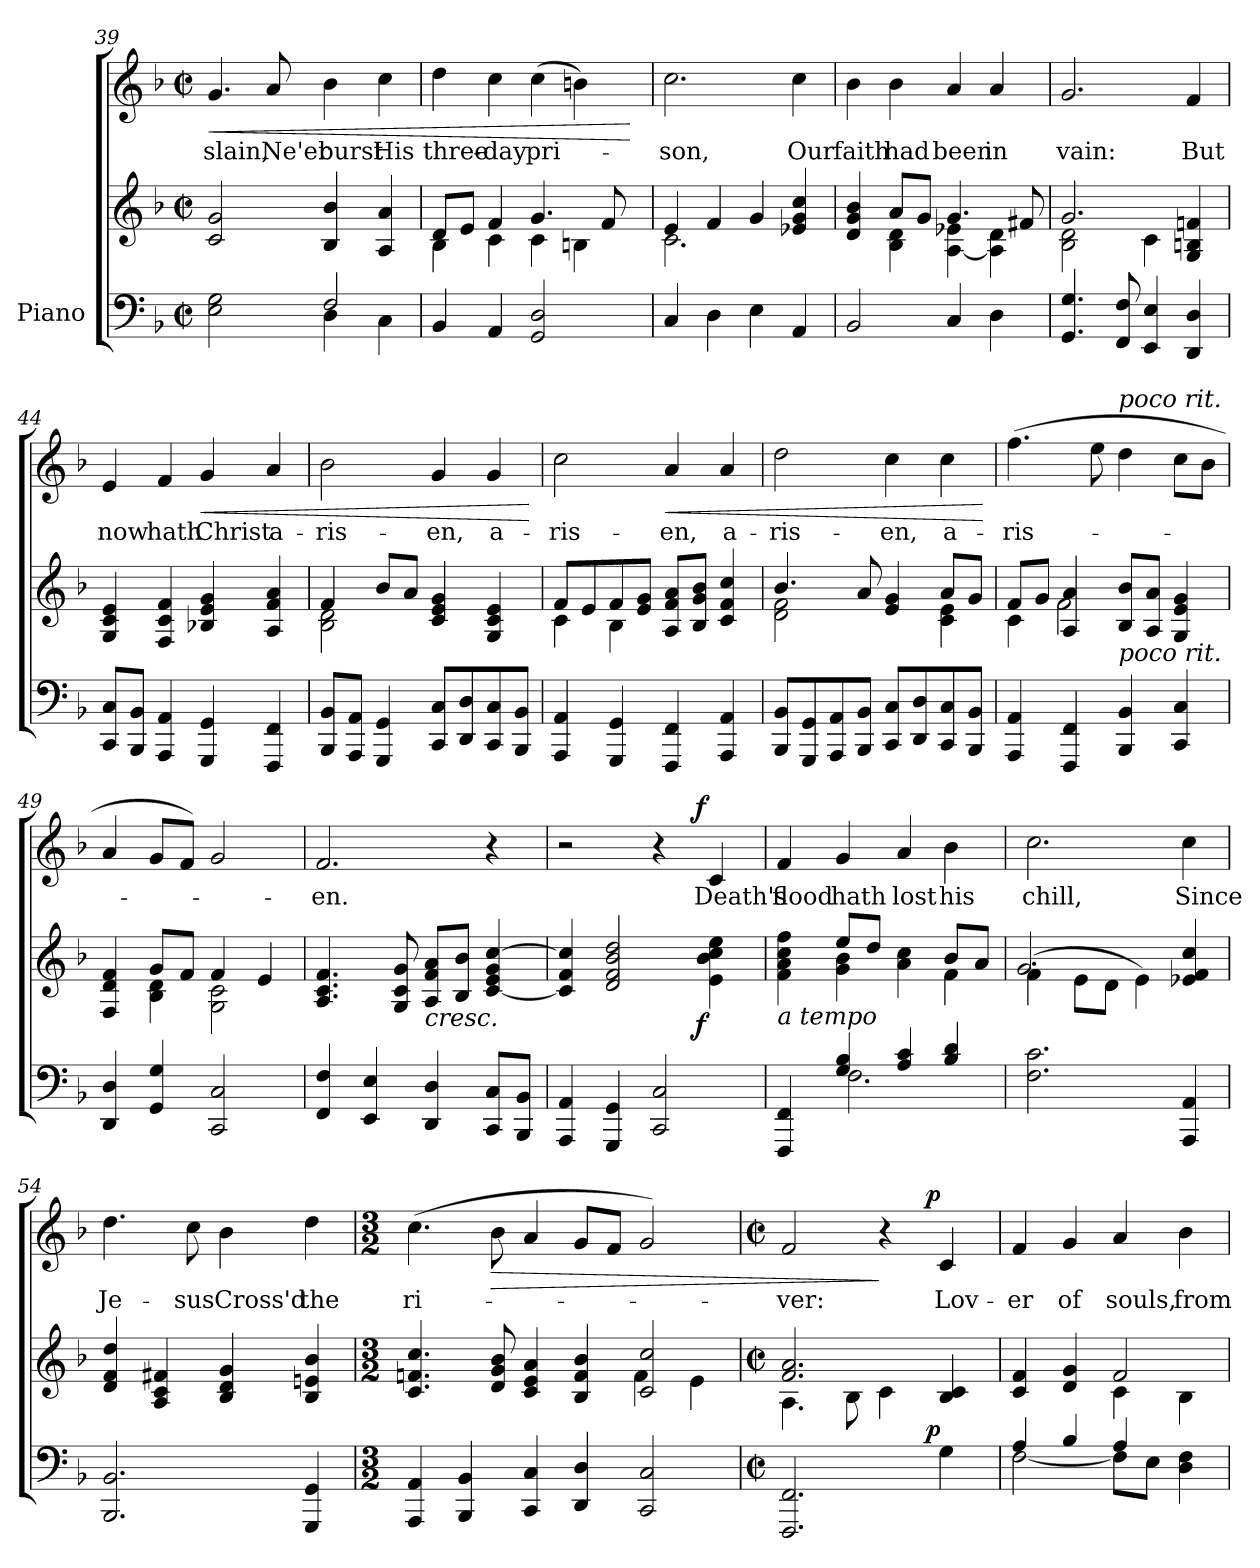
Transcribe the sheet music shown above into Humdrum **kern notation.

**kern	**kern	**dynam	**kern	**text	**dynam
*part2	*part2	*part2	*part1	*part1	*part1
*staff3	*staff2	*staff2/3	*staff1	*staff1	*staff1
*I"Piano	*	*	*	*	*
*clefF4	*clefG2	*	*clefG2	*	*
*k[b-]	*k[b-]	*	*k[b-]	*	*
*F:	*F:	*	*F:	*	*
*M2/2	*M2/2	*	*M2/2	*	*
*met(c|)	*met(c|)	*	*met(c|)	*	*
=39	=39	=39	=39	=39	=39
*^	*	*	*	*	*
!	!	!	!	!	!LO:LY:b	!LO:HP:b
2ryy	2E\ 2G\	2c/ 2g/	.	4.g/	slain,	<
!	!	!	!	!	!LO:LY:b	!
.	.	.	.	8a/	Ne'er	.
!	!	!	!	!	!LO:LY:b	!
2F/	4D\	4B-/ 4b-/	.	4b-\	burst	.
!	!	!	!	!	!LO:LY:b	!
.	4C\	4A/ 4a/	.	4cc\	His	.
=40	=40	=40	=40	=40	=40	=40
*	*	*^	*	*	*	*
!	!	!	!	!	!	!LO:LY:b	!
*v	*v	*	*	*	*	*	*
4BB-/	4B-\	8d/L	.	4dd\	three-	.
.	.	8e/J	.	.	.	.
!	!	!	!	!	!LO:LY:b	!
4AA/	4f/	4c\	.	4cc\	-day	.
!	!	!	!	!	!LO:LY:b	!
2GG/ 2D/	4.g/	4c\	.	(>4cc\	pri-	.
.	.	4Bn\	.	4bn\)	.	.
.	8f/	.	.	.	.	.
16.ryy	16.ryy	16.ryy	.	16.ryy	.	[
=41	=41	=41	=41	=41	=41	=41
!	!	!	!	!	!LO:LY:b	!
4C/	4e/	2.c\	.	2.cc\	-son,	.
4D\	4f/	.	.	.	.	.
4E\	4g/	.	.	.	.	.
!	!	!	!	!	!LO:LY:b	!
4AA/	4e-X/ 4g/ 4cc/	4ryy	.	4cc\	Our	.
!!LO:LB:g=z
=42	=42	=42	=42	=42	=42	=42
!	!	!	!	!	!LO:LY:b	!
2BB-/	4d/ 4g/ 4b-/	4ryy	.	4b-\	faith	.
!	!	!	!	!	!LO:LY:b	!
.	4B-\ 4d\	8a/L	.	4b-\	had	.
.	.	8g/J	.	.	.	.
!	!	!	!	!	!LO:LY:b	!
4C/	4.g/	[<4A\ 4e-X\	.	4a/	been	.
!	!	!	!	!	!LO:LY:b	!
4D\	.	4A\] 4d\	.	4a/	in	.
.	8f#X/	.	.	.	.	.
=43	=43	=43	=43	=43	=43	=43
!	!	!	!	!	!LO:LY:b	!
4.GG/ 4.G/	2.g/	2B-\ 2d\	.	2.g/	vain:	.
8FF/ 8F/	.	.	.	.	.	.
4EE/ 4E/	.	4c\	.	.	.	.
!	!	!	!	!	!LO:LY:b	!
4DD/ 4D/	4G/ 4Bn/ 4fn/	4ryy	.	4f/	But	.
=44	=44	=44	=44	=44	=44	=44
!	!	!	!	!	!LO:LY:b	!
*	*v	*v	*	*	*	*
8CC/ 8C/L	4G/ 4c/ 4e/	.	4e/	now	.
8BBB-/ 8BB-/J	.	.	.	.	.
!	!	!	!	!LO:LY:b	!
4AAA/ 4AA/	4F/ 4c/ 4f/	.	4f/	hath	.
!	!	!	!	!LO:LY:b	!LO:HP:b
4GGG/ 4GG/	4B-X/ 4e/ 4g/	.	4g/	Christ	<
!	!	!	!	!LO:LY:b	!
4FFF/ 4FF/	4A/ 4f/ 4a/	.	4a/	a-	.
=45	=45	=45	=45	=45	=45
*	*^	*	*	*	*
!	!	!	!	!	!LO:LY:b	!
8BBB-/ 8BB-/L	4f/	2B-\ 2d\	.	2b-\	-ris-	.
8AAA/ 8AA/J	.	.	.	.	.	.
4GGG/ 4GG/	8b-/L	.	.	.	.	.
.	8a/J	.	.	.	.	.
!	!	!	!	!	!LO:LY:b	!
8CC/ 8C/L	4c/ 4e/ 4g/	2ryy	.	4g/	-en,	.
8DD/ 8D/	.	.	.	.	.	.
!	!	!	!	!	!LO:LY:b	!
8CC/ 8C/	4G/ 4c/ 4e/	.	.	4g/	a-	.
8BBB-/ 8BB-/J	.	.	.	.	.	.
*	*v	*v	*	*	*	*
.	.	.	.	.	[
!!LO:LB:g=z
=46	=46	=46	=46	=46	=46
*	*^	*	*	*	*
!	!	!	!	!	!LO:LY:b	!
4AAA/ 4AA/	8f/L	4c\	.	2cc\	-ris-	.
.	8e/	.	.	.	.	.
4GGG/ 4GG/	8f/	4B-\	.	.	.	.
.	8e/ 8g/J	.	.	.	.	.
!	!	!	!	!	!LO:LY:b	!LO:HP:b
4FFF/ 4FF/	8A/ 8f/ 8a/L	2ryy	.	4a/	-en,	<
.	8B-/ 8g/ 8b-/J	.	.	.	.	.
!	!	!	!	!	!LO:LY:b	!
4AAA/ 4AA/	4c/ 4f/ 4cc/	.	.	4a/	a-	.
=47	=47	=47	=47	=47	=47	=47
*	*	*^	*	*	*	*
!	!	!	!	!	!	!LO:LY:b	!
8BBB-/ 8BB-/L	2d\ 2f\	4.b-/	2.ryy	.	2dd\	-ris-	.
8GGG/ 8GG/	.	.	.	.	.	.	.
8AAA/ 8AA/	.	.	.	.	.	.	.
8BBB-/ 8BB-/J	.	8a/	.	.	.	.	.
!	!	!	!	!	!	!LO:LY:b	!
8CC/ 8C/L	2ryy	4e/ 4g/	.	.	4cc\	-en,	.
8DD/ 8D/	.	.	.	.	.	.	.
!	!	!	!	!	!	!LO:LY:b	!
8CC/ 8C/	.	8a/L	4c\ 4e\	.	4cc\	a-	.
8BBB-/ 8BB-/J	.	8g/J	.	.	.	.	.
*	*v	*v	*v	*	*	*	*
.	.	.	.	.	[
=48	=48	=48	=48	=48	=48
*	*^	*	*	*	*
!	!	!	!	!	!LO:LY:b	!
4AAA/ 4AA/	8f/L	4c\	.	(>4.ff\	-ris-	.
.	8g/J	.	.	.	.	.
4FFF/ 4FF/	4A/ 4a/	2f\	.	.	.	.
.	.	.	.	8ee\	.	.
!	!	!	!	!LO:TX:a:i:t=poco rit.	!	!
!LO:TX:a:i:t=poco rit.	!	!	!	!	!	!
4BBB-/ 4BB-/	8B-/ 8b-/L	.	.	4dd\	.	.
.	8A/ 8a/J	.	.	.	.	.
4CC/ 4C/	4G/ 4e/ 4g/	4ryy	.	8cc\L	.	.
.	.	.	.	8b-\J	.	.
=49	=49	=49	=49	=49	=49	=49
4DD/ 4D/	4F/ 4d/ 4f/	4ryy	.	4a/	.	.
4GG/ 4G/	8g/L	4B-\ 4d\	.	8g/L	.	.
.	8f/J	.	.	8f/J)	.	.
2CC/ 2C/	4f/	2G\ 2c\	.	2g/	.	.
.	4e/	.	.	.	.	.
*	*v	*v	*	*	*	*
!!LO:PB:g=z
=50	=50	=50	=50	=50	=50
!	!	!	!	!LO:LY:b	!
4FF/ 4F/	4.A/ 4.c/ 4.f/	.	2.f/	-en.	.
4EE/ 4E/	.	.	.	.	.
.	8G/ 8c/ 8g/	.	.	.	.
!	!	!LO:HP:b	!	!	!
4DD/ 4D/	8A/ 8f/ 8a/L	<	.	.	.
.	8B-/ 8b-/J	.	.	.	.
8CC/ 8C/L	[<4c/ 4e/ 4g/ [>4cc/	.	4r	.	.
8BBB-/ 8BB-/J	.	.	.	.	.
=51	=51	=51	=51	=51	=51
*	*^	*	*^	*	*
4AAA/ 4AA/	4c/] 4f/ 4cc/]	2ryy	.	2r	2ryy	.	.
4GGG/ 4GG/	2d/ 2f/ 2b-/ 2dd/	.	.	.	.	.	.
2CC/ 2C/	.	8..ryy	.	4r	8..ryy	.	.
!	!	!	!LO:DY:b	!	!	!	!LO:DY:a
.	.	4ryy	f	.	4ryy	.	f
!	!	!	!	!	!	!LO:LY:b	!
.	4e\ 4b-\ 4cc\ 4ee\	.	[	4c/	.	Death's	.
.	.	32ryy	.	.	32ryy	.	.
=52	=52	=52	=52	=52	=52	=52	=52
*^	*	*	*	*	*	*	*
!LO:TX:a:i:t=a tempo	!	!	!	!	!	!	!	!
!	!	!	!	!	!	!	!LO:LY:b	!
*	*	*	*	*	*v	*v	*	*
4FFF/ 4FF/	4ryy	4f\ 4a\ 4cc\ 4ff\	4ryy	.	4f/	flood	.
!	!	!	!	!	!	!LO:LY:b	!
4G/ 4B-/	2.F\	4g\ 4b-\	8ee/L	.	4g/	hath	.
.	.	.	8dd/J	.	.	.	.
!	!	!	!	!	!	!LO:LY:b	!
4A/ 4c/	.	4a\ 4cc\	4ryy	.	4a/	lost	.
!	!	!	!	!	!	!LO:LY:b	!
4B-/ 4d/	.	8b-/L	4f\	.	4b-\	his	.
.	.	8a/J	.	.	.	.	.
*v	*v	*	*	*	*	*	*
=53	=53	=53	=53	=53	=53	=53
!	!	!	!	!	!LO:LY:b	!
2.F\ 2.c\	(<4f'<\	2g/	.	2.cc\	chill,	.
.	8e\L	.	.	.	.	.
.	8d\J	.	.	.	.	.
.	4e\)	2ryy	.	.	.	.
!	!	!	!	!	!LO:LY:b	!
4AAA/ 4AA/	4e-X/ 4f/ 4cc/	.	.	4cc\	Since	.
*	*v	*v	*	*	*	*
!!LO:LB:g=z
=54	=54	=54	=54	=54	=54
!	!	!	!	!LO:LY:b	!
2.BBB-/ 2.BB-/	4d/ 4f/ 4dd/	.	4.dd\	Je-	.
.	4A/ 4c/ 4f#X/	.	.	.	.
!	!	!	!	!LO:LY:b	!
.	.	.	8cc\	-sus	.
!	!	!	!	!LO:LY:b	!
.	4B-/ 4d/ 4g/	.	4b-\	Cross'd	.
!	!	!	!	!LO:LY:b	!
4GGG/ 4GG/	4B-/ 4en/ 4b-/	.	4dd\	the	.
=55	=55	=55	=55	=55	=55
*M3/2	*M3/2	*	*M3/2	*	*
*	*^	*	*	*	*
!	!	!	!	!	!LO:LY:b	!
4AAA/ 4AA/	4.c/ 4.fn/ 4.cc/	1ryy	.	(>4.cc\	ri-	.
4BBB-/ 4BB-/	.	.	.	.	.	.
!	!	!	!	!	!	!LO:HP:b
.	8d/ 8g/ 8b-/	.	.	8b-\	.	>
4CC/ 4C/	4c/ 4e/ 4a/	.	.	4a/	.	.
4DD/ 4D/	4B-/ 4f/ 4b-/	.	.	8g/L	.	.
.	.	.	.	8f/J	.	.
2CC/ 2C/	2c/ 2cc/	4f\	.	2g/)	.	.
.	.	4e\	.	.	.	.
=56	=56	=56	=56	=56	=56	=56
*M2/2	*M2/2	*	*	*M2/2	*	*
*met(c|)	*met(c|)	*	*	*met(c|)	*	*
!	!	!	!	!	!LO:LY:b	!
*^	*	*	*	*^	*	*
2.FFF/ 2.FF/	2ryy	2.f/ 2.a/	4.A\	.	2f/	2ryy	-ver:	.
.	.	.	8B-\	.	.	.	.	.
.	8..ryy	.	4c\	.	4r	8..ryy	.	]
!	!	!	!	!LO:DY:a=2	!	!	!	!LO:DY:a
.	4ryy	.	.	p	.	4ryy	.	p
!	!	!	!	!	!	!	!LO:LY:b	!
4G\	.	4B-/ 4c/	4ryy	.	4c/	.	Lov-	.
.	32ryy	.	.	.	.	32ryy	.	.
=57	=57	=57	=57	=57	=57	=57	=57	=57
!	!	!	!	!	!	!	!LO:LY:b	!
*	*	*	*	*	*v	*v	*	*
4A/	[<2F\	4c/ 4f/	2ryy	.	4f/	-er	.
!	!	!	!	!	!	!LO:LY:b	!
4B-/	.	4d/ 4g/	.	.	4g/	of	.
!	!	!	!	!	!	!LO:LY:b	!
4A/	8F\L]	2f/	4c\	.	4a/	souls,	.
.	8E\J	.	.	.	.	.	.
!	!	!	!	!	!	!LO:LY:b	!
4ryy	4D\ 4F\	.	4B-\	.	4b-\	from	.
*v	*v	*	*	*	*	*	*
*	*v	*v	*	*	*	*
=	=	=	=	=	=
*-	*-	*-	*-	*-	*-
